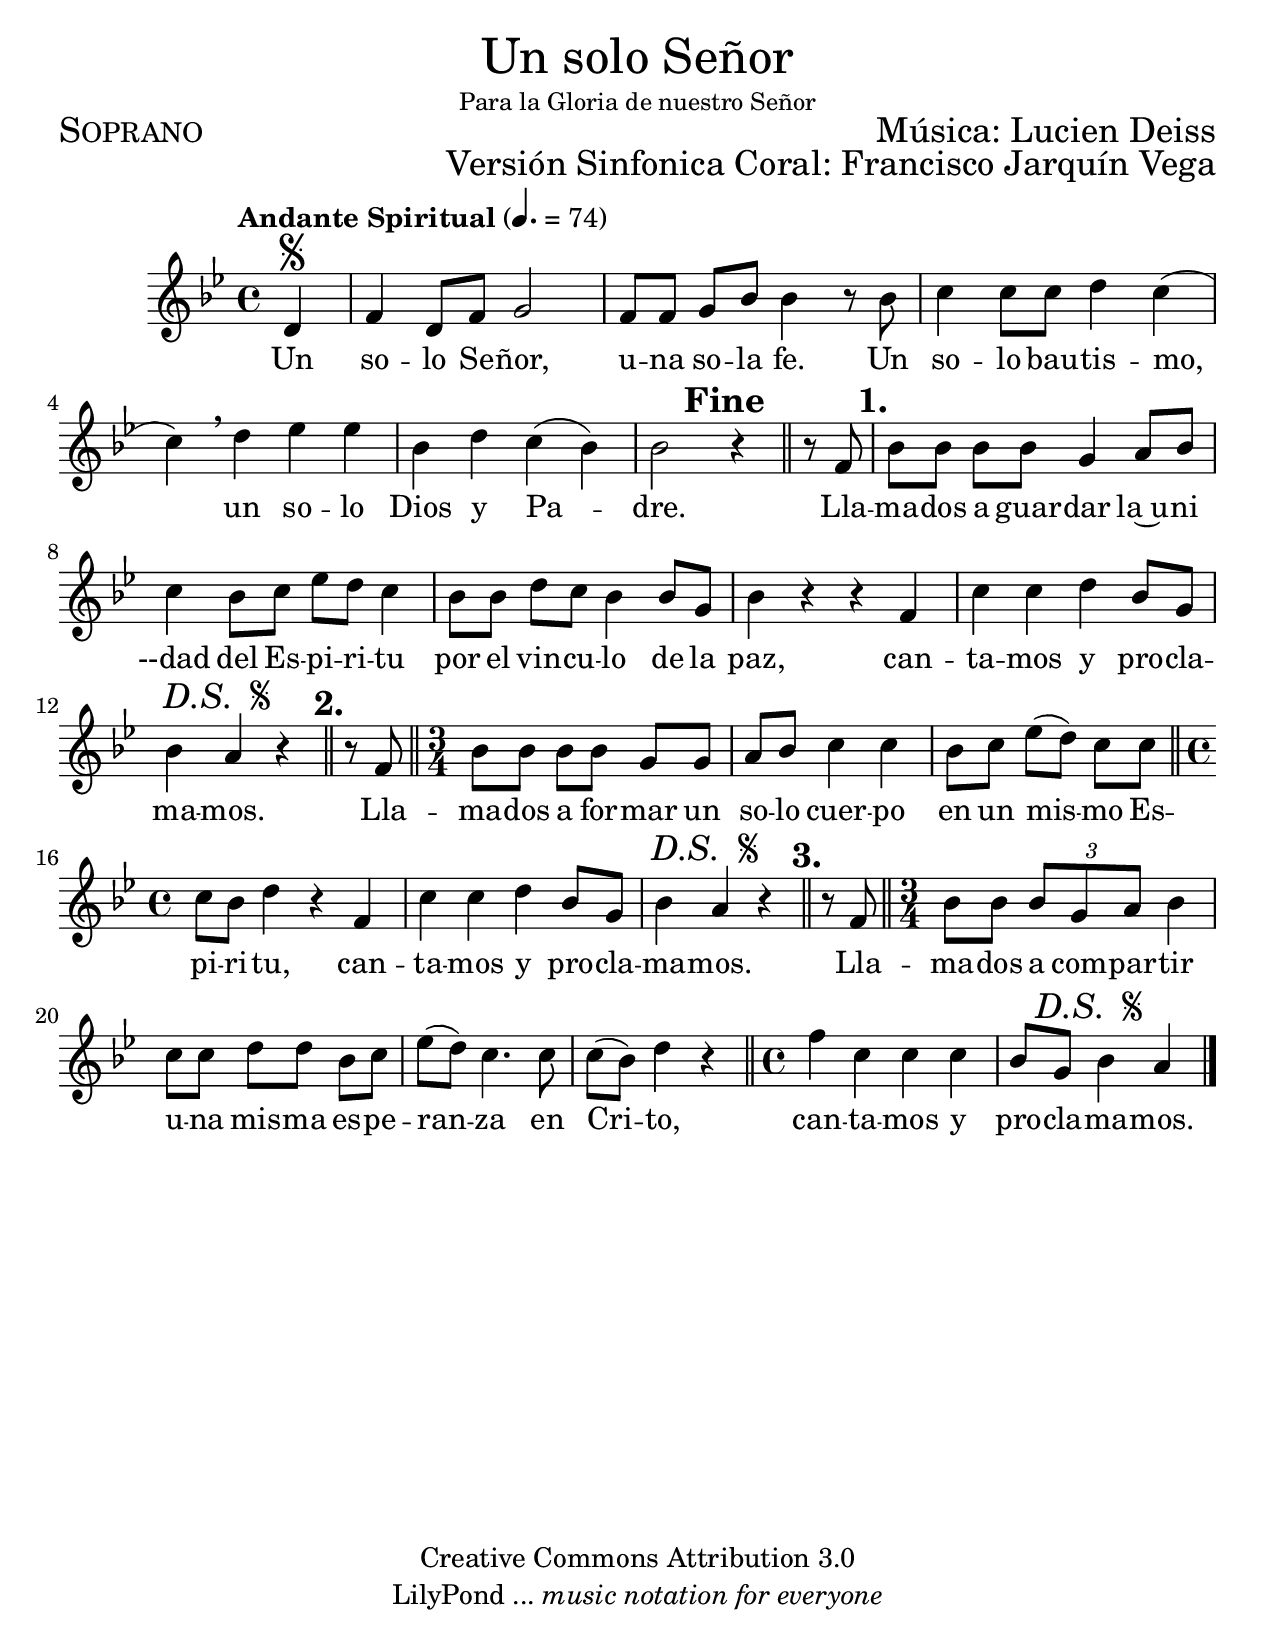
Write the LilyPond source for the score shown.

% ****************************************************************
%	Un solo Señor - Soprano
%	by serach.sam@
% ****************************************************************
\language "espanol"
\version "2.19.49"

#(set-global-staff-size 24)

% --- Parametro globales
global = {
  \tempo "Andante Spiritual" 4.=74
  \key sol \minor
  \time 4/4
  
  \partial 4 s4\segno
  s1*5
  s2
  \mark \markup { \bold "Fine" }
  s4
  \bar "||"
  s4
  \mark \markup { \bold "1." }
  s1*5
  s4
  \mark \markup { \italic "D.S. " \tiny \raise #1 \musicglyph #"scripts.segno" }
  s2
  \bar "||"
  \mark \markup { \bold "2." }
  s4
  \bar "||"
  \time 3/4
  s2.*3
  \bar "||"
  \time 4/4
  s1*2
  s4
  \mark \markup { \italic "D.S. " \tiny \raise #1 \musicglyph #"scripts.segno" }
  s2
  \bar "||"
  \mark \markup { \bold "3." }
  s4
  \bar "||"
  \time 3/4
  s2.*4
  \bar "||"
  \time 4/4
  s1
  \partial 2.
  s4
  \mark \markup { \italic "D.S. " \tiny \raise #1 \musicglyph #"scripts.segno" }
  s2
  \bar "|."
}

\markup { \fill-line { \center-column { \fontsize #5 "Un solo Señor" \fontsize #2 \small "Para la Gloria de nuestro Señor" } } }
\markup { \fill-line { \fontsize #2 \smallCaps "Soprano" \fontsize #2 "Música: Lucien Deiss"  } }
\markup { \fill-line { " " \right-column { \fontsize #2 "Versión Sinfonica Coral: Francisco Jarquín Vega" } } }
\header {
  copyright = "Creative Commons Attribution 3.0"
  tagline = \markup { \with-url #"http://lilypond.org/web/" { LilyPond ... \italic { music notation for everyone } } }
  breakbefore = ##t
}

% --- Musica
soprano = \relative do' {
  \compressFullBarRests
  \dynamicUp
  re4				| % 01
  fa4 re8 fa sol2		| % 02
  fa8[ fa] sol sib sib4 r8 sib	| % 03
  do4 do8 do re4 do(		| % 04
  do4) \breathe re mib mib	| % 05
  sib4 re do( sib)		| % 06
  sib2 r4 r8 fa			| % 07
  sib8[ sib] sib[ sib] sol4 la8 sib | % 08
  do4 sib8[ do] mib[ re] do4	| % 09
  sib8[ sib] re do sib4 sib8 sol	| % 10
  sib4 r r fa			| % 11
  do'4 do re sib8 sol		| % 12
  sib4 la r r8 fa		| % 13
  sib8[ sib] sib[ sib] sol sol	| % 14
  la8 sib do4 do			| % 15
  sib8[ do] mib([ re]) do do	| % 16
  do8 sib re4 r fa,		| % 17
  do'4 do re sib8 sol		| % 18
  sib4 la r r8 fa		| % 19
  sib8 sib \tuplet 3/2 { sib sol la } sib4 | % 20
  do8[ do] re[ re] sib do	| % 21
  mib8( re) do4. do8		| % 22
  do8( sib) re4 r		| % 23
  fa4 do do do			| % 24
  \partial 2. sib8 sol sib4 la	| % 25
}

% --- Letra
letra = \lyricmode {
  Un so -- lo Se -- ñor, u -- na so -- la fe.
  Un so -- lo bau -- tis -- mo, un so -- lo Dios y Pa -- dre.
  
  Lla -- ma -- dos a guar -- dar la~u -- ni --dad
  del Es -- pi -- ri -- tu por el vin -- cu -- lo de la paz,
  can -- ta -- mos y pro -- cla -- ma -- mos.
  
  Lla -- ma -- dos a for -- mar un so -- lo cuer -- po
  en un mis -- mo Es -- pi -- ri -- tu,
  can -- ta -- mos y pro -- cla -- ma -- mos.
  
  Lla -- ma -- dos a com -- par -- tir u -- na mis -- ma
  es -- pe -- ran -- za en Cri -- to,
  can -- ta -- mos y pro -- cla -- ma -- mos.
}

\score {
  <<
    \new Staff <<
      \new Voice = "voz" << \global \soprano >>
      \new Lyrics \lyricsto "voz" \letra
    >>
  >>
  \midi {}
  \layout {}
}

\paper {
  #(set-paper-size "letter")
}